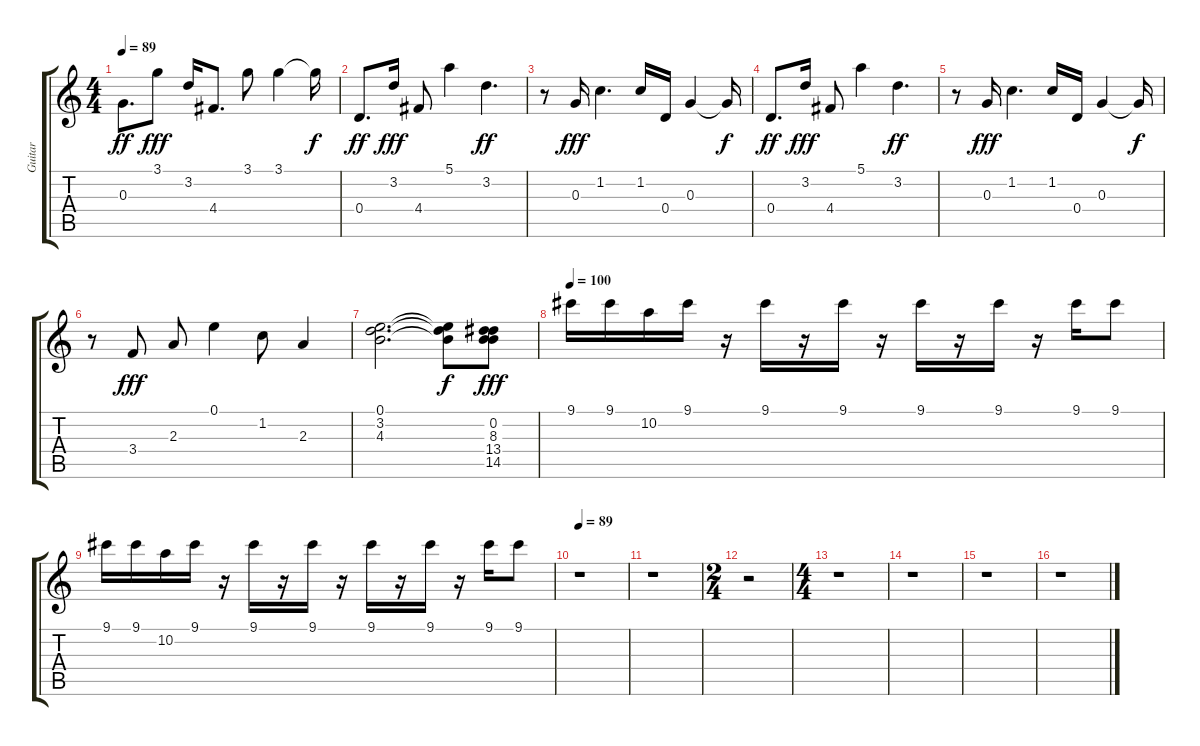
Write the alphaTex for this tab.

\track ("Guitar" "Guitar") {instrument distortionguitar}
\staff {score tabs}
\tuning (E4 B3 G3 D3 A2 E2) {hide}
\ts (4 4)
\tempo 89
\clef g2
\ks c
0.3.8{d dy ff} 3.1.8{dy fff} 3.2.16 4.4.8{d} 3.1.8 3.1.4 3.1{t}.16{dy f} |
0.4.8{d dy ff} 3.2.16{dy fff} 4.4.8 5.1.4 3.2.4{d dy ff} |
r.8 0.3.16{dy fff} 1.2.4{d} 1.2.16 0.4.16 0.3.4 0.3{t}.16{dy f} |
0.4.8{d dy ff} 3.2.16{dy fff} 4.4.8 5.1.4 3.2.4{d dy ff} |
r.8 0.3.16{dy fff} 1.2.4{d} 1.2.16 0.4.16 0.3.4 0.3{t}.16{dy f} |
r.8 3.4.8{dy fff} 2.3.8 0.1.4 1.2.8 2.3.4 |
(0.1 3.2 4.3).2{d} (0.1{t} 3.2{t} 4.3{t}).8{dy f} (0.2 8.3 13.4 14.5).8{dy fff} |
\tempo 100
9.1.16 9.1.16 10.2.16 9.1.16 r.16 9.1.16 r.16 9.1.16 r.16 9.1.16 r.16 9.1.16 r.16 9.1.16 9.1.8 |
9.1.16 9.1.16 10.2.16 9.1.16 r.16 9.1.16 r.16 9.1.16 r.16 9.1.16 r.16 9.1.16 r.16 9.1.16 9.1.8 |
\tempo 89
r.1 |
r.1 |
\ts (2 4)
r.2 |
\ts (4 4)
r.1 |
r.1 |
r.1 |
r.1
